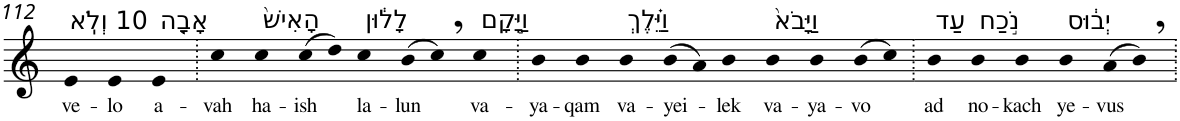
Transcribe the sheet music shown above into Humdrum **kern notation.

**kern	**text
*part1	*part1
*staff1	*staff1
*I"Piano	*
*I'Pno	*
!!LO:PB:g=z
*clefG2	*
*k[]	*
=112	=112
!LO:TX:a:t=10 וְלֹֽא	!
!	!LO:LY:b
4e	ve-
!	!LO:LY:b
4e	-lo
!LO:TX:a:t=אָבָ֤ה	!
!	!LO:LY:b
4e	a-
=113.	=113.
!	!LO:LY:b
4cc	-vah
!LO:TX:a:t=הָאִישׁ֙	!
!	!LO:LY:b
4cc	ha-
!	!LO:LY:b
(>8cc	-ish
8dd)	.
!LO:TX:a:t=לָל֔וּן	!
!	!LO:LY:b
4cc	la-
!	!LO:LY:b
(>8b	-lun
8cc,)	.
!LO:TX:a:t=וַיָּ֣קָם	!
!	!LO:LY:b
4cc	va-
=114.	=114.
!	!LO:LY:b
4b	-ya-
!	!LO:LY:b
4b	-qam
!LO:TX:a:t=וַיֵּ֗לֶךְ	!
!	!LO:LY:b
4b	va-
!	!LO:LY:b
(>8b	-yei-
8a)	.
!	!LO:LY:b
4b	-lek
!LO:TX:a:t=וַיָּבֹא֙	!
!	!LO:LY:b
4b	va-
!	!LO:LY:b
4b	-ya-
!	!LO:LY:b
(>8b	-vo
8cc)	.
=115.	=115.
!LO:TX:a:t=עַד	!
!	!LO:LY:b
4b	ad
!LO:TX:a:t=נֹ֣כַח	!
!	!LO:LY:b
4b	no-
!	!LO:LY:b
4b	-kach
!LO:TX:a:t=יְב֔וּס	!
!	!LO:LY:b
4b	ye-
!	!LO:LY:b
(>8a	-vus
8b,)	.
=.	=.
*-	*-
